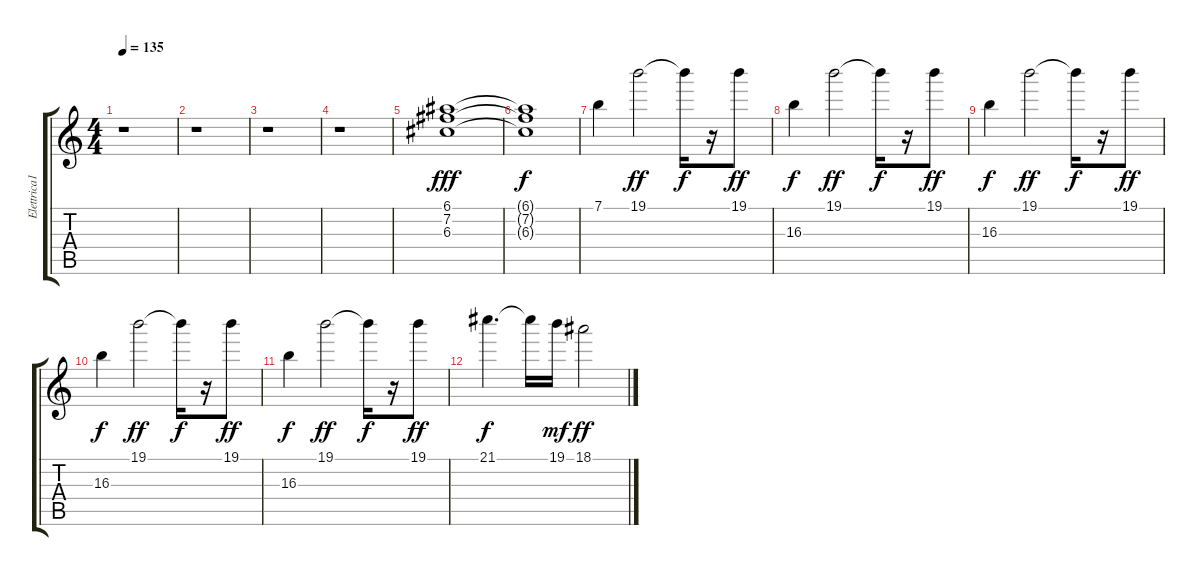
\track ("Elettrica1" "Elettrica1") {instrument distortionguitar}
\staff {score tabs}
\tuning (E4 B3 G3 D3 A2 E2) {hide}
\ts (4 4)
\tempo 135
\clef g2
\ks c
r.1{dy mp} |
r.1 |
r.1 |
r.1 |
(6.1 7.2 6.3).1{dy fff volume 9 balance 8 instrument distortionguitar} |
(6.1{t} 7.2{t} 6.3{t}).1{dy f} |
7.1.4 19.1.2{dy ff} 19.1{t}.16{dy f} r.16 19.1.8{dy ff} |
16.3.4{dy f} 19.1.2{dy ff} 19.1{t}.16{dy f} r.16 19.1.8{dy ff} |
16.3.4{dy f} 19.1.2{dy ff} 19.1{t}.16{dy f} r.16 19.1.8{dy ff} |
16.3.4{dy f} 19.1.2{dy ff} 19.1{t}.16{dy f} r.16 19.1.8{dy ff} |
16.3.4{dy f} 19.1.2{dy ff} 19.1{t}.16{dy f} r.16 19.1.8{dy ff} |
21.1.4{d dy f} 21.1{t}.16 19.1.16{dy mf} 18.1.2{dy ff}
